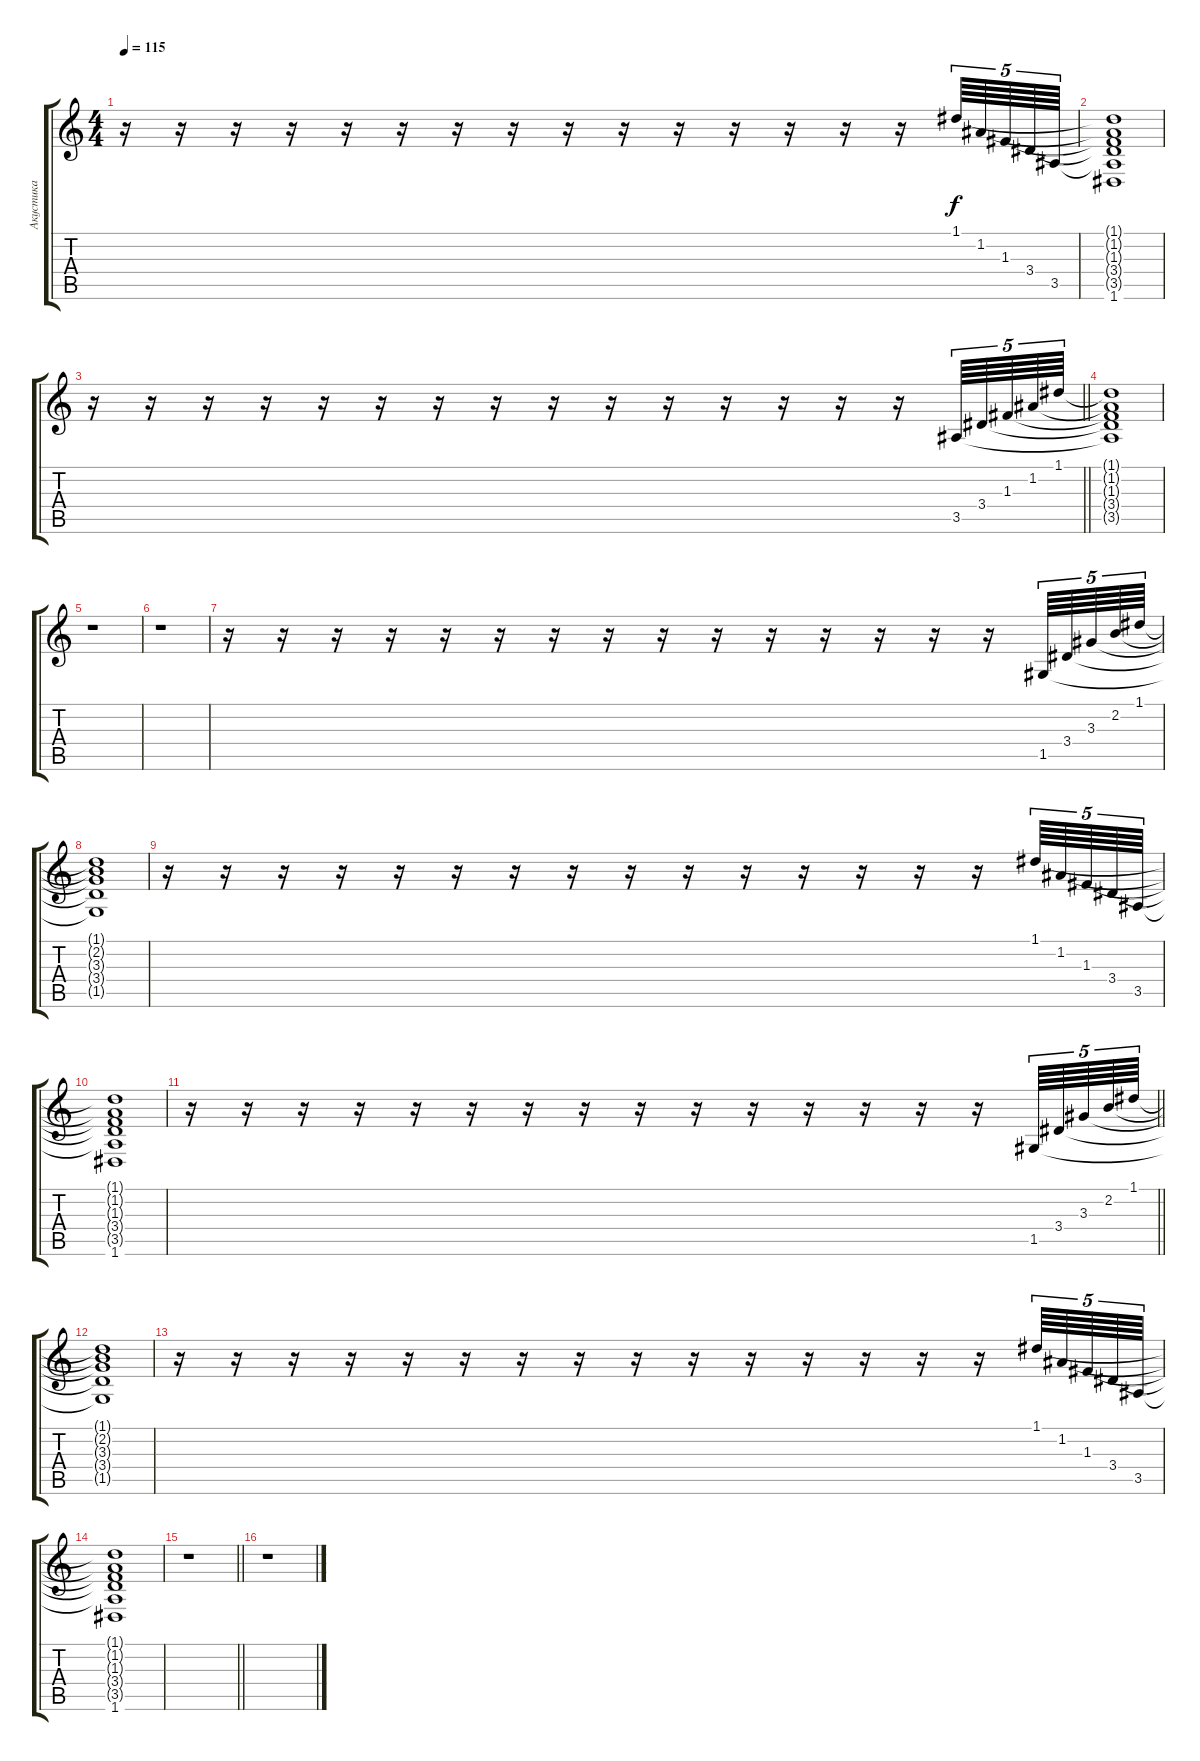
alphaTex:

\track ("Акустика" "Акустика") {instrument electricguitarclean}
\staff {score tabs}
\tuning (D4 A3 F3 C3 G2 D2) {hide}
\ts (4 4)
\tempo 115
\clef g2
\ks c
r.16{dy f} r.16 r.16 r.16 r.16 r.16 r.16 r.16 r.16 r.16 r.16 r.16 r.16 r.16 r.16 1.1.64{tu (5 4)} 1.2.64{tu (5 4)} 1.3.64{tu (5 4)} 3.4.64{tu (5 4)} 3.5.64{tu (5 4)} |
(1.1{t} 1.2{t} 1.3{t} 3.4{t} 3.5{t} 1.6).1 |
\barLineRight lightlight
r.16 r.16 r.16 r.16 r.16 r.16 r.16 r.16 r.16 r.16 r.16 r.16 r.16 r.16 r.16 3.5.64{tu (5 4)} 3.4.64{tu (5 4)} 1.3.64{tu (5 4)} 1.2.64{tu (5 4)} 1.1.64{tu (5 4)} |
\section ("" "")
(1.1{t} 1.2{t} 1.3{t} 3.4{t} 3.5{t}).1 |
r.1 |
r.1 |
r.16 r.16 r.16 r.16 r.16 r.16 r.16 r.16 r.16 r.16 r.16 r.16 r.16 r.16 r.16 1.5.64{tu (5 4)} 3.4.64{tu (5 4)} 3.3.64{tu (5 4)} 2.2.64{tu (5 4)} 1.1.64{tu (5 4)} |
(1.1{t} 2.2{t} 3.3{t} 3.4{t} 1.5{t}).1 |
r.16 r.16 r.16 r.16 r.16 r.16 r.16 r.16 r.16 r.16 r.16 r.16 r.16 r.16 r.16 1.1.64{tu (5 4)} 1.2.64{tu (5 4)} 1.3.64{tu (5 4)} 3.4.64{tu (5 4)} 3.5.64{tu (5 4)} |
(1.1{t} 1.2{t} 1.3{t} 3.4{t} 3.5{t} 1.6).1 |
\barLineRight lightlight
r.16 r.16 r.16 r.16 r.16 r.16 r.16 r.16 r.16 r.16 r.16 r.16 r.16 r.16 r.16 1.5.64{tu (5 4)} 3.4.64{tu (5 4)} 3.3.64{tu (5 4)} 2.2.64{tu (5 4)} 1.1.64{tu (5 4)} |
\section ("" "")
(1.1{t} 2.2{t} 3.3{t} 3.4{t} 1.5{t}).1 |
r.16 r.16 r.16 r.16 r.16 r.16 r.16 r.16 r.16 r.16 r.16 r.16 r.16 r.16 r.16 1.1.64{tu (5 4)} 1.2.64{tu (5 4)} 1.3.64{tu (5 4)} 3.4.64{tu (5 4)} 3.5.64{tu (5 4)} |
(1.1{t} 1.2{t} 1.3{t} 3.4{t} 3.5{t} 1.6).1 |
\barLineRight lightlight
r.1 |
\section ("" "")
r.1
